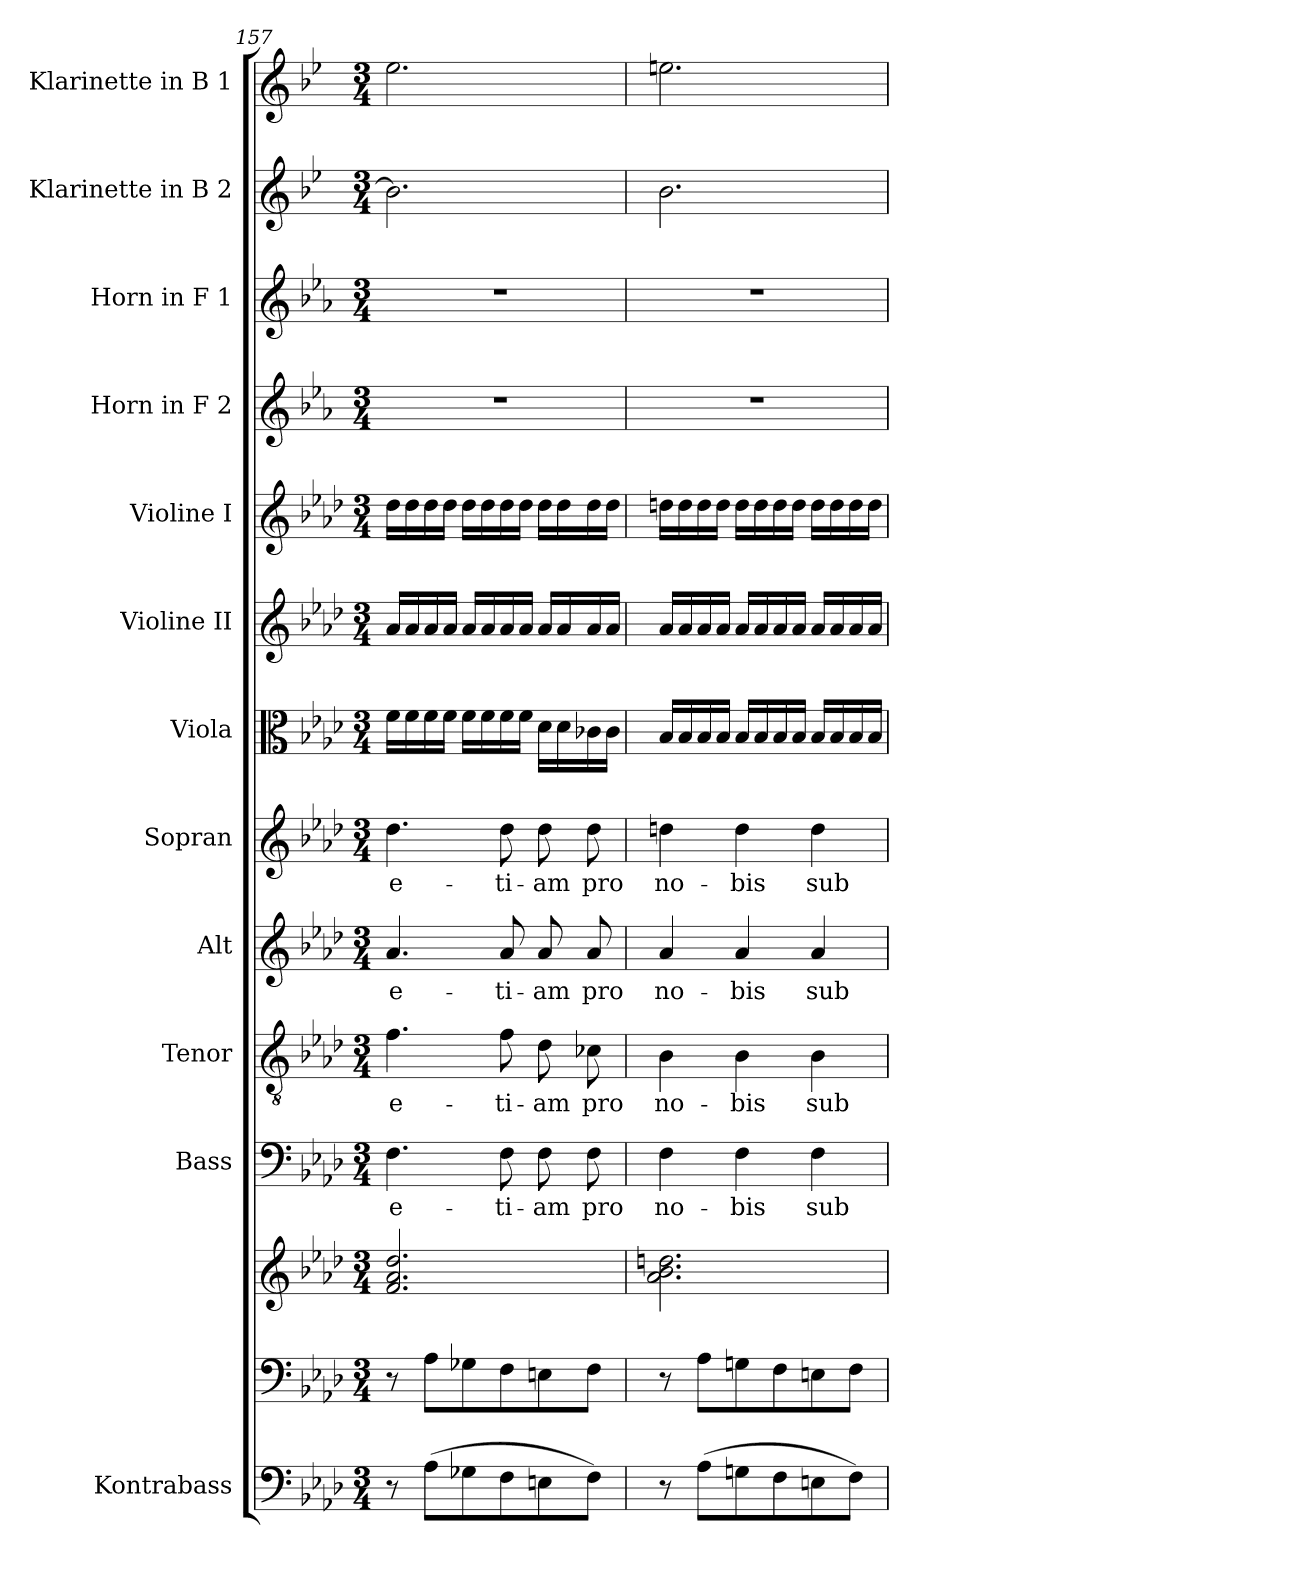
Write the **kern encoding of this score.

**kern	**kern	**kern	**kern	**text	**kern	**text	**kern	**text	**kern	**text	**kern	**kern	**kern	**kern	**kern	**kern	**kern
*part13	*part12	*part12	*part11	*part11	*part10	*part10	*part9	*part9	*part8	*part8	*part7	*part6	*part5	*part4	*part3	*part2	*part1
*staff14	*staff13	*staff12	*staff11	*staff11	*staff10	*staff10	*staff9	*staff9	*staff8	*staff8	*staff7	*staff6	*staff5	*staff4	*staff3	*staff2	*staff1
*I"Kontrabass	*	*	*I"Bass	*	*I"Tenor	*	*I"Alt	*	*I"Sopran	*	*I"Viola	*I"Violine II	*I"Violine I	*I"Horn in F 2	*I"Horn in F 1	*I"Klarinette in B 2	*I"Klarinette in B 1
*I'Kb.	*	*	*I'B	*	*I'T	*	*I'A	*	*I'S	*	*I'Vla.	*I'Vl. II	*I'Vl. I	*I'Hrn. 2	*I'Hrn. 1	*	*
*clefF4	*clefF4	*clefG2	*clefF4	*	*clefGv2	*	*clefG2	*	*clefG2	*	*clefC3	*clefG2	*clefG2	*clefG2	*clefG2	*clefG2	*clefG2
*ITrd7c12	*	*	*	*	*	*	*	*	*	*	*	*	*	*ITrd4c7	*ITrd4c7	*ITrd1c2	*ITrd1c2
*k[b-e-a-d-]	*k[b-e-a-d-]	*k[b-e-a-d-]	*k[b-e-a-d-]	*	*k[b-e-a-d-]	*	*k[b-e-a-d-]	*	*k[b-e-a-d-]	*	*k[b-e-a-d-]	*k[b-e-a-d-]	*k[b-e-a-d-]	*k[b-e-a-d-]	*k[b-e-a-d-]	*k[b-e-a-d-]	*k[b-e-a-d-]
*A-:	*A-:	*A-:	*A-:	*	*A-:	*	*A-:	*	*A-:	*	*A-:	*A-:	*A-:	*A-:	*A-:	*A-:	*A-:
*M3/4	*M3/4	*M3/4	*M3/4	*	*M3/4	*	*M3/4	*	*M3/4	*	*M3/4	*M3/4	*M3/4	*M3/4	*M3/4	*M3/4	*M3/4
=157	=157	=157	=157	=157	=157	=157	=157	=157	=157	=157	=157	=157	=157	=157	=157	=157	=157
!	!	!	!	!LO:LY:b	!	!LO:LY:b	!	!LO:LY:b	!	!LO:LY:b	!	!	!	!	!	!	!
8r	8r	2.f/ 2.a-/ 2.dd-/	4.F\	e-	4.f\	e-	4.a-/	e-	4.dd-\	e-	16f\LL	16a-/LL	16dd-\LL	2.r	2.r	2.a-\]	2.dd-\
.	.	.	.	.	.	.	.	.	.	.	16f\	16a-/	16dd-\	.	.	.	.
(>8AA-\L	8A-\L	.	.	.	.	.	.	.	.	.	16f\	16a-/	16dd-\	.	.	.	.
.	.	.	.	.	.	.	.	.	.	.	16f\JJ	16a-/JJ	16dd-\JJ	.	.	.	.
8GG-X\	8G-X\	.	.	.	.	.	.	.	.	.	16f\LL	16a-/LL	16dd-\LL	.	.	.	.
.	.	.	.	.	.	.	.	.	.	.	16f\	16a-/	16dd-\	.	.	.	.
!	!	!	!	!LO:LY:b	!	!LO:LY:b	!	!LO:LY:b	!	!LO:LY:b	!	!	!	!	!	!	!
8FF\	8F\	.	8F\	-ti-	8f\	-ti-	8a-/	-ti-	8dd-\	-ti-	16f\	16a-/	16dd-\	.	.	.	.
.	.	.	.	.	.	.	.	.	.	.	16f\JJ	16a-/JJ	16dd-\JJ	.	.	.	.
!	!	!	!	!LO:LY:b	!	!LO:LY:b	!	!LO:LY:b	!	!LO:LY:b	!	!	!	!	!	!	!
8EEn\	8En\	.	8F\	-am	8d-\	-am	8a-/	-am	8dd-\	-am	16d-\LL	16a-/LL	16dd-\LL	.	.	.	.
.	.	.	.	.	.	.	.	.	.	.	16d-\	16a-/	16dd-\	.	.	.	.
!	!	!	!	!LO:LY:b	!	!LO:LY:b	!	!LO:LY:b	!	!LO:LY:b	!	!	!	!	!	!	!
8FF\J)	8F\J	.	8F\	pro	8c-X\	pro	8a-/	pro	8dd-\	pro	16c-X\	16a-/	16dd-\	.	.	.	.
.	.	.	.	.	.	.	.	.	.	.	16c-\JJ	16a-/JJ	16dd-\JJ	.	.	.	.
!!LO:PB:g=z
=158	=158	=158	=158	=158	=158	=158	=158	=158	=158	=158	=158	=158	=158	=158	=158	=158	=158
!	!	!	!	!LO:LY:b	!	!LO:LY:b	!	!LO:LY:b	!	!LO:LY:b	!	!	!	!	!	!	!
8r	8r	2.a-\ 2.b-\ 2.ddn\	4F\	no-	4B-\	no-	4a-/	no-	4ddn\	no-	16B-/LL	16a-/LL	16ddn\LL	2.r	2.r	2.a-\	2.ddn\
.	.	.	.	.	.	.	.	.	.	.	16B-/	16a-/	16dd\	.	.	.	.
(>8AA-\L	8A-\L	.	.	.	.	.	.	.	.	.	16B-/	16a-/	16dd\	.	.	.	.
.	.	.	.	.	.	.	.	.	.	.	16B-/JJ	16a-/JJ	16dd\JJ	.	.	.	.
!	!	!	!	!LO:LY:b	!	!LO:LY:b	!	!LO:LY:b	!	!LO:LY:b	!	!	!	!	!	!	!
8GGn\	8Gn\	.	4F\	-bis	4B-\	-bis	4a-/	-bis	4dd\	-bis	16B-/LL	16a-/LL	16dd\LL	.	.	.	.
.	.	.	.	.	.	.	.	.	.	.	16B-/	16a-/	16dd\	.	.	.	.
8FF\	8F\	.	.	.	.	.	.	.	.	.	16B-/	16a-/	16dd\	.	.	.	.
.	.	.	.	.	.	.	.	.	.	.	16B-/JJ	16a-/JJ	16dd\JJ	.	.	.	.
!	!	!	!	!LO:LY:b	!	!LO:LY:b	!	!LO:LY:b	!	!LO:LY:b	!	!	!	!	!	!	!
8EEn\	8En\	.	4F\	sub	4B-\	sub	4a-/	sub	4dd\	sub	16B-/LL	16a-/LL	16dd\LL	.	.	.	.
.	.	.	.	.	.	.	.	.	.	.	16B-/	16a-/	16dd\	.	.	.	.
8FF\J)	8F\J	.	.	.	.	.	.	.	.	.	16B-/	16a-/	16dd\	.	.	.	.
.	.	.	.	.	.	.	.	.	.	.	16B-/JJ	16a-/JJ	16dd\JJ	.	.	.	.
=	=	=	=	=	=	=	=	=	=	=	=	=	=	=	=	=	=
*-	*-	*-	*-	*-	*-	*-	*-	*-	*-	*-	*-	*-	*-	*-	*-	*-	*-
